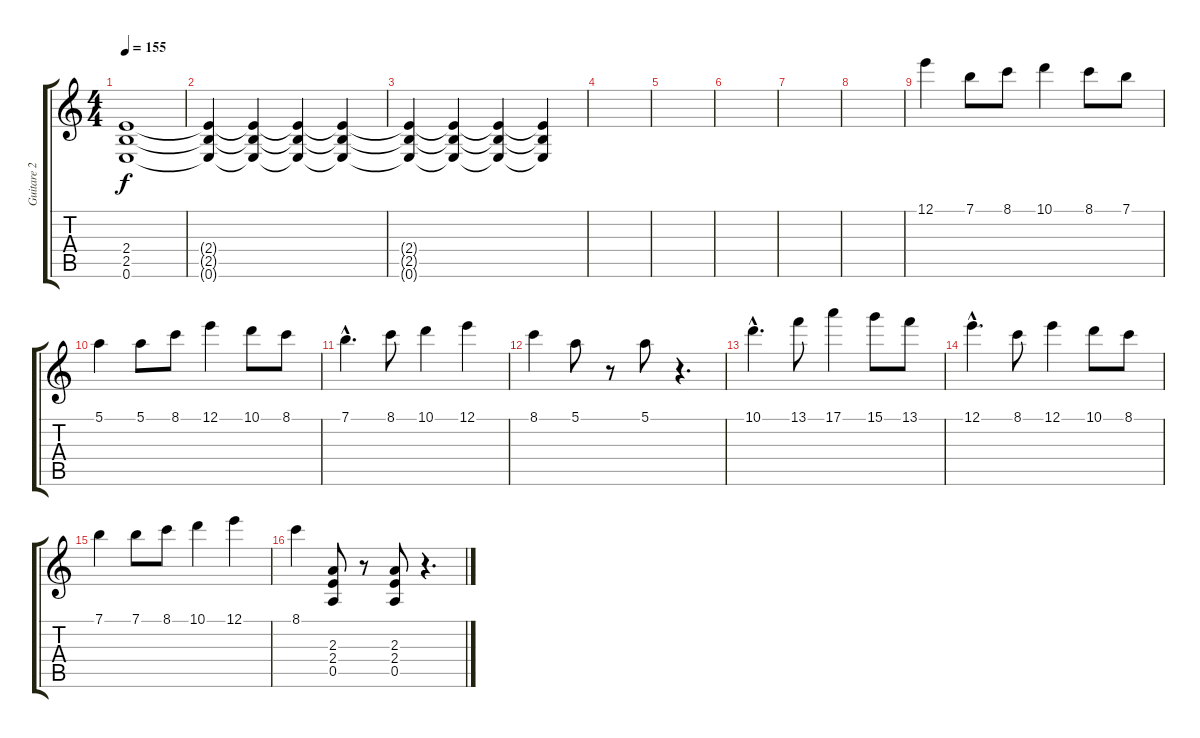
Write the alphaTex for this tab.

\track ("Guitare 2" "Guitare 2") {instrument distortionguitar}
\staff {score tabs}
\tuning (E4 B3 G3 D3 A2 E2) {hide}
\ts (4 4)
\tempo 155
\clef g2
\ks c
(2.4 2.5 0.6).1{dy f instrument distortionguitar} |
(2.4{t} 2.5{t} 0.6{t}).4{volume 11} (2.4{t} 2.5{t} 0.6{t}).4{volume 10} (2.4{t} 2.5{t} 0.6{t}).4{volume 9} (2.4{t} 2.5{t} 0.6{t}).4 |
(2.4{t} 2.5{t} 0.6{t}).4{volume 8} (2.4{t} 2.5{t} 0.6{t}).4{volume 7} (2.4{t} 2.5{t} 0.6{t}).4{volume 6} (2.4{t} 2.5{t} 0.6{t}).4 |
|
|
|
|
|
12.1.4 7.1.8 8.1.8 10.1.4 8.1.8 7.1.8 |
5.1.4 5.1.8 8.1.8 12.1.4 10.1.8 8.1.8 |
7.1{hac}.4{d} 8.1.8 10.1.4 12.1.4 |
8.1.4 5.1.8 r.8 5.1.8 r.4{d} |
10.1{hac}.4{d} 13.1.8 17.1.4 15.1.8 13.1.8 |
12.1{hac}.4{d} 8.1.8 12.1.4 10.1.8 8.1.8 |
7.1.4 7.1.8 8.1.8 10.1.4 12.1.4 |
8.1.4 (2.3 2.4 0.5).8 r.8 (2.3 2.4 0.5).8 r.4{d}
